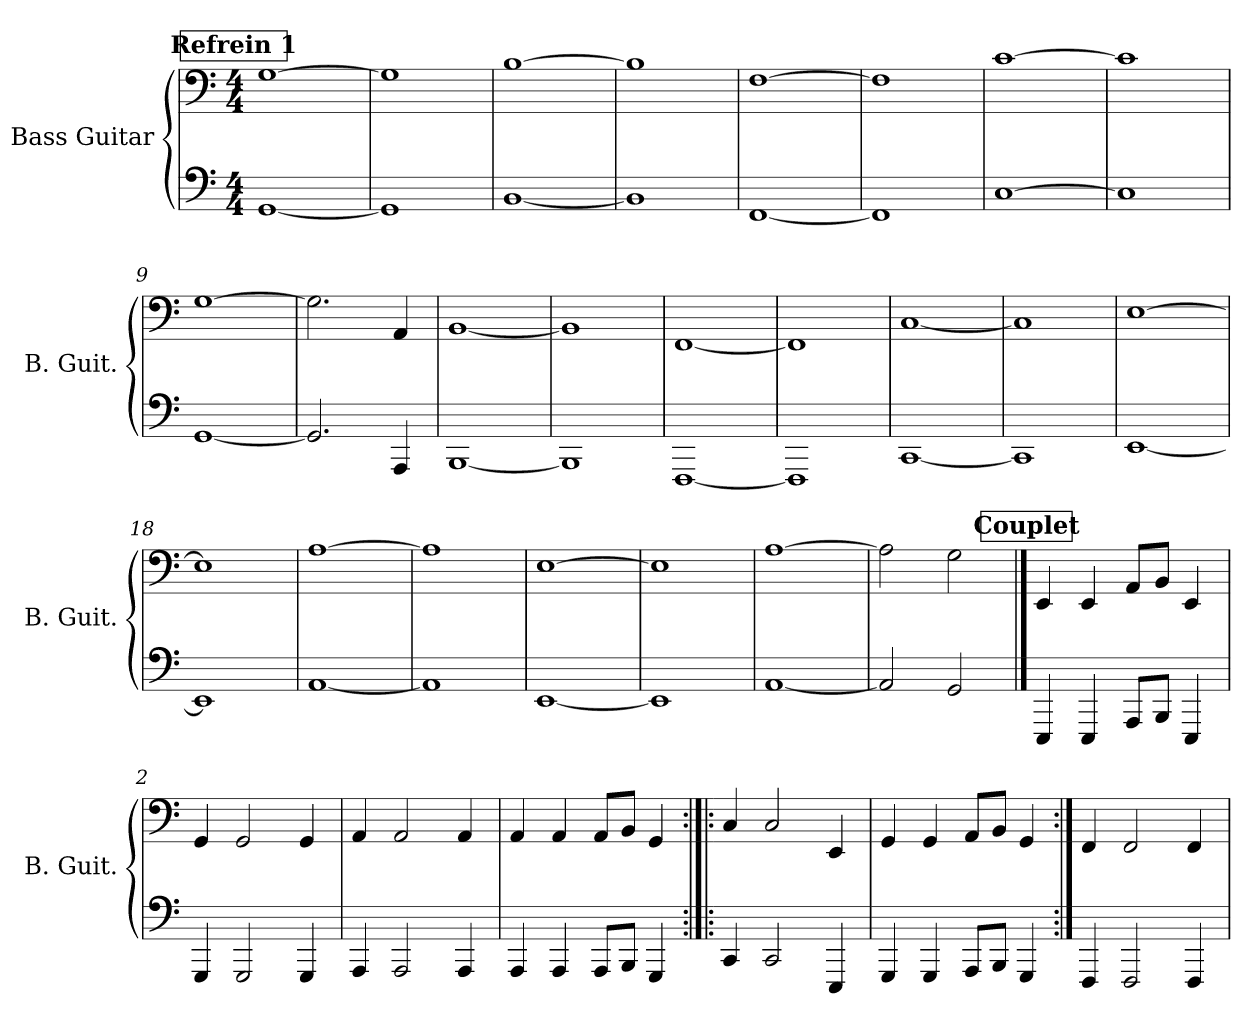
**kern	**kern
*part1	*part1
*staff2	*staff1
*I"Bass Guitar	*
*I'B. Guit.	*
*stria4	*
*	*clefF4
*ITrd7c12	*ITrd7c12
*k[]	*k[]
*M4/4	*M4/4
*MM160	*MM160
!!LO:REH:place=s1:a:B:fs=14:t=Refrein 1
=1	=1
[1GGG	[1GG
=2	=2
1GGG]	1GG]
=3	=3
[1BBB	[1BB
=4	=4
1BBB]	1BB]
=5	=5
[1FFF	[1FF
=6	=6
1FFF]	1FF]
=7	=7
[1CC	[1C
=8	=8
1CC]	1C]
!!LO:LB:g=z
=9	=9
[1GGG	[1GG
=10	=10
2.GGG]	2.GG\]
4AAAA	4AAA/
=11	=11
[1BBBB	[1BBB
=12	=12
1BBBB]	1BBB]
=13	=13
[1FFFF	[1FFF
=14	=14
1FFFF]	1FFF]
=15	=15
[1CCC	[1CC
=16	=16
1CCC]	1CC]
!!LO:LB:g=z
=17	=17
[1EEE	[1EE
=18	=18
1EEE]	1EE]
=19	=19
[1AAA	[1AA
=20	=20
1AAA]	1AA]
=21	=21
[1EEE	[1EE
=22	=22
1EEE]	1EE]
=23	=23
[1AAA	[1AA
=24	=24
2AAA]	2AA\]
2GGG	2GG\
!!LO:LB:g=z
!!LO:REH:place=s1:a:B:fs=14:t=Couplet
==1	==1
*stria4	*
4EEEE	4EEE/
4EEEE	4EEE/
8AAAAL	8AAA/L
8BBBBJ	8BBB/J
4EEEE	4EEE/
=2	=2
4GGGG	4GGG/
2GGGG	2GGG/
4GGGG	4GGG/
=3	=3
4AAAA	4AAA/
2AAAA	2AAA/
4AAAA	4AAA/
=4	=4
4AAAA	4AAA/
4AAAA	4AAA/
8AAAAL	8AAA/L
8BBBBJ	8BBB/J
4GGGG	4GGG/
!!LO:LB:g=z
=5:|!|:	=5:|!|:
4CCC	4CC/
2CCC	2CC/
4EEEE	4EEE/
=6	=6
4GGGG	4GGG/
4GGGG	4GGG/
8AAAAL	8AAA/L
8BBBBJ	8BBB/J
4GGGG	4GGG/
=7:|!	=7:|!
4FFFF	4FFF/
2FFFF	2FFF/
4FFFF	4FFF/
=	=
*-	*-
